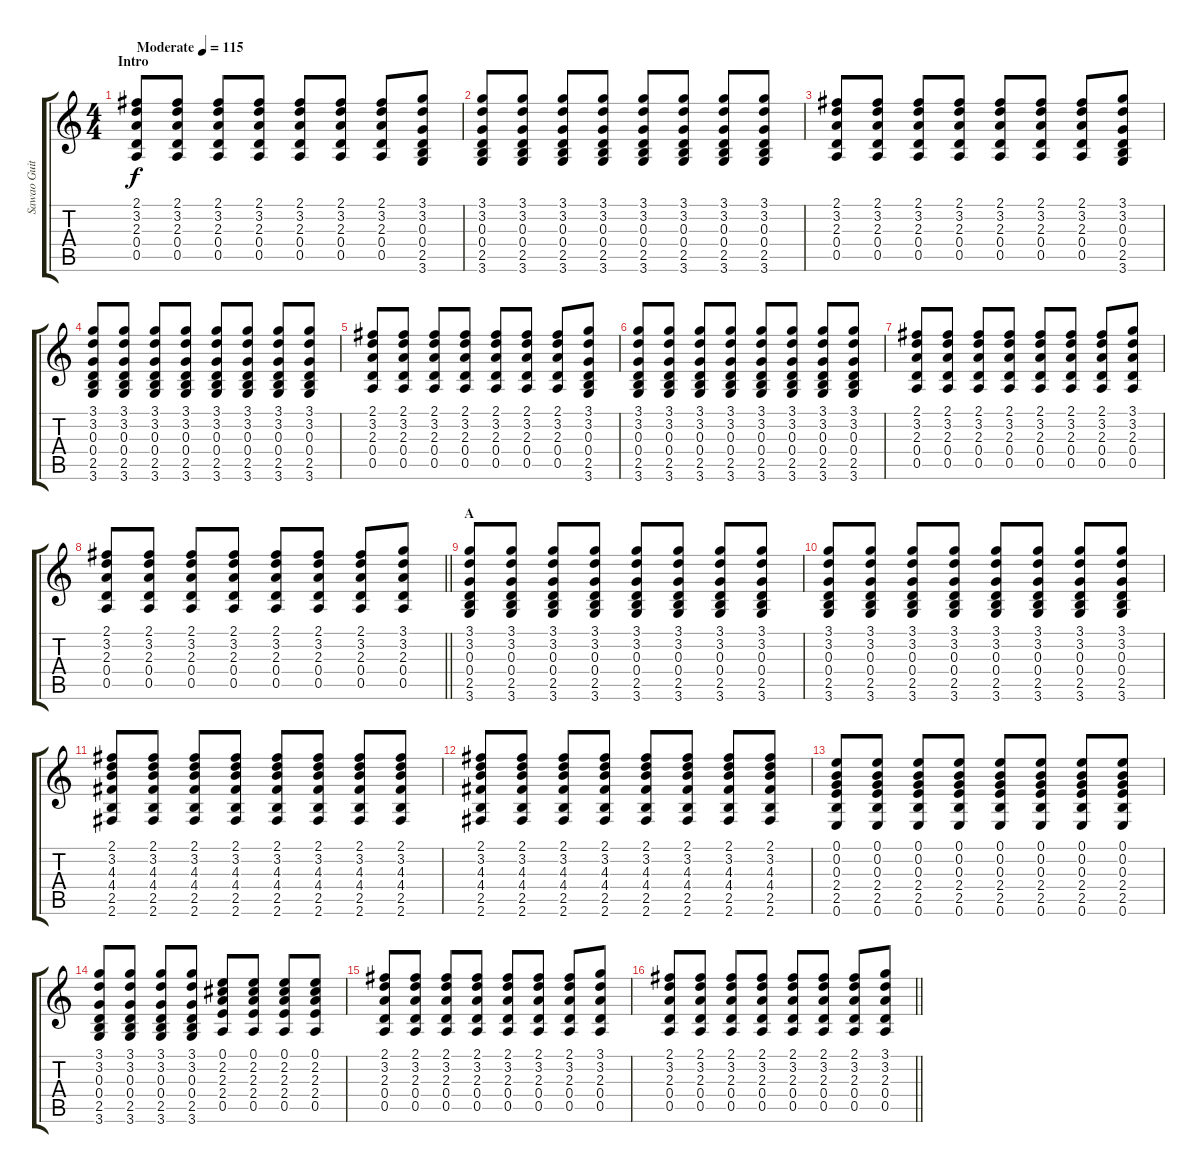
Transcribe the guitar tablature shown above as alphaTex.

\track ("Sawao Guitar" "Sawao Guit") {instrument overdrivenguitar}
\staff {score tabs}
\tuning (E4 B3 G3 D3 A2 E2) {hide}
\ts (4 4)
\section ("" "Intro")
\tempo (115 "Moderate")
\clef g2
\ks c
(2.1 3.2 2.3 0.4 0.5).8{dy f instrument overdrivenguitar} (2.1 3.2 2.3 0.4 0.5).8 (2.1 3.2 2.3 0.4 0.5).8 (2.1 3.2 2.3 0.4 0.5).8 (2.1 3.2 2.3 0.4 0.5).8 (2.1 3.2 2.3 0.4 0.5).8 (2.1 3.2 2.3 0.4 0.5).8 (3.1 3.2 0.3 0.4 2.5 3.6).8 |
(3.1 3.2 0.3 0.4 2.5 3.6).8 (3.1 3.2 0.3 0.4 2.5 3.6).8 (3.1 3.2 0.3 0.4 2.5 3.6).8 (3.1 3.2 0.3 0.4 2.5 3.6).8 (3.1 3.2 0.3 0.4 2.5 3.6).8 (3.1 3.2 0.3 0.4 2.5 3.6).8 (3.1 3.2 0.3 0.4 2.5 3.6).8 (3.1 3.2 0.3 0.4 2.5 3.6).8 |
(2.1 3.2 2.3 0.4 0.5).8 (2.1 3.2 2.3 0.4 0.5).8 (2.1 3.2 2.3 0.4 0.5).8 (2.1 3.2 2.3 0.4 0.5).8 (2.1 3.2 2.3 0.4 0.5).8 (2.1 3.2 2.3 0.4 0.5).8 (2.1 3.2 2.3 0.4 0.5).8 (3.1 3.2 0.3 0.4 2.5 3.6).8 |
(3.1 3.2 0.3 0.4 2.5 3.6).8 (3.1 3.2 0.3 0.4 2.5 3.6).8 (3.1 3.2 0.3 0.4 2.5 3.6).8 (3.1 3.2 0.3 0.4 2.5 3.6).8 (3.1 3.2 0.3 0.4 2.5 3.6).8 (3.1 3.2 0.3 0.4 2.5 3.6).8 (3.1 3.2 0.3 0.4 2.5 3.6).8 (3.1 3.2 0.3 0.4 2.5 3.6).8 |
(2.1 3.2 2.3 0.4 0.5).8 (2.1 3.2 2.3 0.4 0.5).8 (2.1 3.2 2.3 0.4 0.5).8 (2.1 3.2 2.3 0.4 0.5).8 (2.1 3.2 2.3 0.4 0.5).8 (2.1 3.2 2.3 0.4 0.5).8 (2.1 3.2 2.3 0.4 0.5).8 (3.1 3.2 0.3 0.4 2.5 3.6).8 |
(3.1 3.2 0.3 0.4 2.5 3.6).8 (3.1 3.2 0.3 0.4 2.5 3.6).8 (3.1 3.2 0.3 0.4 2.5 3.6).8 (3.1 3.2 0.3 0.4 2.5 3.6).8 (3.1 3.2 0.3 0.4 2.5 3.6).8 (3.1 3.2 0.3 0.4 2.5 3.6).8 (3.1 3.2 0.3 0.4 2.5 3.6).8 (3.1 3.2 0.3 0.4 2.5 3.6).8 |
(2.1 3.2 2.3 0.4 0.5).8 (2.1 3.2 2.3 0.4 0.5).8 (2.1 3.2 2.3 0.4 0.5).8 (2.1 3.2 2.3 0.4 0.5).8 (2.1 3.2 2.3 0.4 0.5).8 (2.1 3.2 2.3 0.4 0.5).8 (2.1 3.2 2.3 0.4 0.5).8 (3.1 3.2 2.3 0.4 0.5).8 |
\barLineRight lightlight
(2.1 3.2 2.3 0.4 0.5).8 (2.1 3.2 2.3 0.4 0.5).8 (2.1 3.2 2.3 0.4 0.5).8 (2.1 3.2 2.3 0.4 0.5).8 (2.1 3.2 2.3 0.4 0.5).8 (2.1 3.2 2.3 0.4 0.5).8 (2.1 3.2 2.3 0.4 0.5).8 (3.1 3.2 2.3 0.4 0.5).8 |
\section ("" "A")
(3.1 3.2 0.3 0.4 2.5 3.6).8 (3.1 3.2 0.3 0.4 2.5 3.6).8 (3.1 3.2 0.3 0.4 2.5 3.6).8 (3.1 3.2 0.3 0.4 2.5 3.6).8 (3.1 3.2 0.3 0.4 2.5 3.6).8 (3.1 3.2 0.3 0.4 2.5 3.6).8 (3.1 3.2 0.3 0.4 2.5 3.6).8 (3.1 3.2 0.3 0.4 2.5 3.6).8 |
(3.1 3.2 0.3 0.4 2.5 3.6).8 (3.1 3.2 0.3 0.4 2.5 3.6).8 (3.1 3.2 0.3 0.4 2.5 3.6).8 (3.1 3.2 0.3 0.4 2.5 3.6).8 (3.1 3.2 0.3 0.4 2.5 3.6).8 (3.1 3.2 0.3 0.4 2.5 3.6).8 (3.1 3.2 0.3 0.4 2.5 3.6).8 (3.1 3.2 0.3 0.4 2.5 3.6).8 |
(2.1 3.2 4.3 4.4 2.5 2.6).8 (2.1 3.2 4.3 4.4 2.5 2.6).8 (2.1 3.2 4.3 4.4 2.5 2.6).8 (2.1 3.2 4.3 4.4 2.5 2.6).8 (2.1 3.2 4.3 4.4 2.5 2.6).8 (2.1 3.2 4.3 4.4 2.5 2.6).8 (2.1 3.2 4.3 4.4 2.5 2.6).8 (2.1 3.2 4.3 4.4 2.5 2.6).8 |
(2.1 3.2 4.3 4.4 2.5 2.6).8 (2.1 3.2 4.3 4.4 2.5 2.6).8 (2.1 3.2 4.3 4.4 2.5 2.6).8 (2.1 3.2 4.3 4.4 2.5 2.6).8 (2.1 3.2 4.3 4.4 2.5 2.6).8 (2.1 3.2 4.3 4.4 2.5 2.6).8 (2.1 3.2 4.3 4.4 2.5 2.6).8 (2.1 3.2 4.3 4.4 2.5 2.6).8 |
(0.1 0.2 0.3 2.4 2.5 0.6).8 (0.1 0.2 0.3 2.4 2.5 0.6).8 (0.1 0.2 0.3 2.4 2.5 0.6).8 (0.1 0.2 0.3 2.4 2.5 0.6).8 (0.1 0.2 0.3 2.4 2.5 0.6).8 (0.1 0.2 0.3 2.4 2.5 0.6).8 (0.1 0.2 0.3 2.4 2.5 0.6).8 (0.1 0.2 0.3 2.4 2.5 0.6).8 |
(3.1 3.2 0.3 0.4 2.5 3.6).8 (3.1 3.2 0.3 0.4 2.5 3.6).8 (3.1 3.2 0.3 0.4 2.5 3.6).8 (3.1 3.2 0.3 0.4 2.5 3.6).8 (0.1 2.2 2.3 2.4 0.5).8 (0.1 2.2 2.3 2.4 0.5).8 (0.1 2.2 2.3 2.4 0.5).8 (0.1 2.2 2.3 2.4 0.5).8 |
(2.1 3.2 2.3 0.4 0.5).8 (2.1 3.2 2.3 0.4 0.5).8 (2.1 3.2 2.3 0.4 0.5).8 (2.1 3.2 2.3 0.4 0.5).8 (2.1 3.2 2.3 0.4 0.5).8 (2.1 3.2 2.3 0.4 0.5).8 (2.1 3.2 2.3 0.4 0.5).8 (3.1 3.2 2.3 0.4 0.5).8 |
\barLineRight lightlight
(2.1 3.2 2.3 0.4 0.5).8 (2.1 3.2 2.3 0.4 0.5).8 (2.1 3.2 2.3 0.4 0.5).8 (2.1 3.2 2.3 0.4 0.5).8 (2.1 3.2 2.3 0.4 0.5).8 (2.1 3.2 2.3 0.4 0.5).8 (2.1 3.2 2.3 0.4 0.5).8 (3.1 3.2 2.3 0.4 0.5).8
